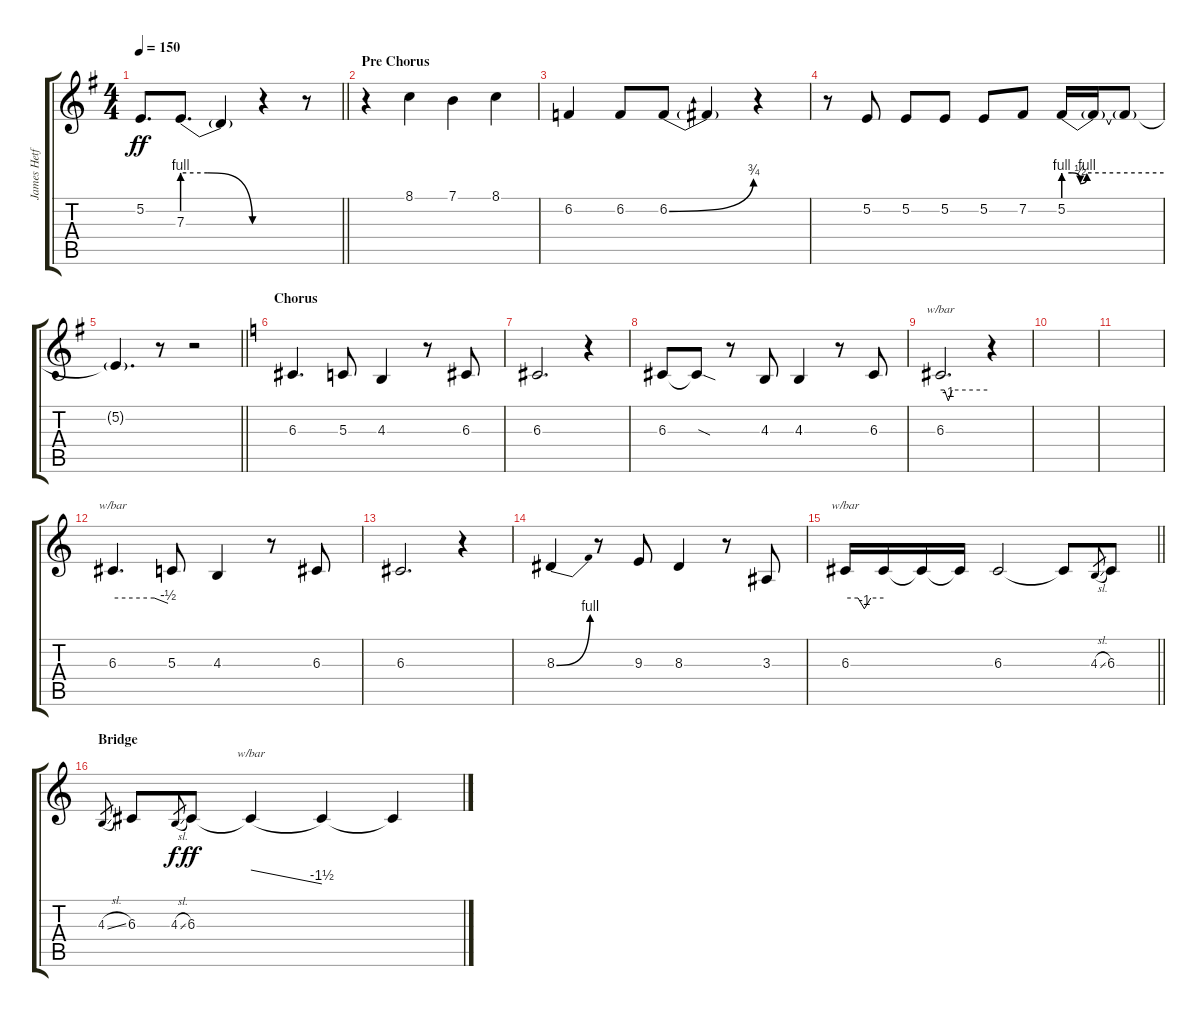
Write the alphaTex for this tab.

\track ("James Hetfield [V]" "James Hetf") {instrument violin}
\staff {score tabs}
\tuning (E4 B3 G3 D3 A2 E2) {hide}
\ts (4 4)
\tempo 150
\clef g2
\barLineRight lightlight
\ks g
5.2.8{d dy ff} 7.3{be (custom 0 4 20 4 55 0 60 0)}.8{d} 7.3{t}.4 r.4 r.8 |
\section ("" "Pre Chorus")
r.4 8.1.4 7.1.4 8.1.4 |
6.2.4 6.2.8 6.2{be (bend 0 0 60 3)}.8 6.2{t}.4 r.4 |
r.8 5.2.8 5.2.8 5.2.8 5.2.8 7.2.8 5.2{be (custom 0 4 5 4 10 2 14 4 60 4)}.16 5.2{t}.16 5.2{t}.8 |
\barLineRight lightlight
5.2{t}.4{d} r.8 r.2 |
\section ("" "Chorus")
\ks c
6.3.4{d} 5.3.8 4.3.4 r.8 6.3.8 |
6.3.2{d} r.4 |
6.3.8 6.3{sod t}.8 r.8 4.3.8 4.3.4 r.8 6.3.8 |
6.3.2{d tbe (custom default 0 0 5 0 10 -4 15 0 60 0)} r.4 |
|
|
6.3.4{d tbe (custom default 0 0 45 0 60 -2)} 5.3.8 4.3.4 r.8 6.3.8 |
6.3.2{d} r.4 |
8.3{be (bend 0 0 60 4)}.4 r.8 9.3.8 8.3.4 r.8 3.3.8 |
\barLineRight lightlight
6.3.16{tbe (custom default 0 0 20 0 30 -4 40 0 60 0)} 6.3{t}.16 6.3{t}.16 6.3{t}.16 6.3.2 6.3{t}.8 4.3{sl}.8{gr} 6.3.8 |
\section ("" "Bridge")
4.3{sl}.8{gr} 6.3.8 4.3{sl}.8{gr dy f} 6.3.8{dy ff} 6.3{t}.4{tbe (dive default 0 0 60 -6)} 6.3{t}.4 6.3{t}.4
